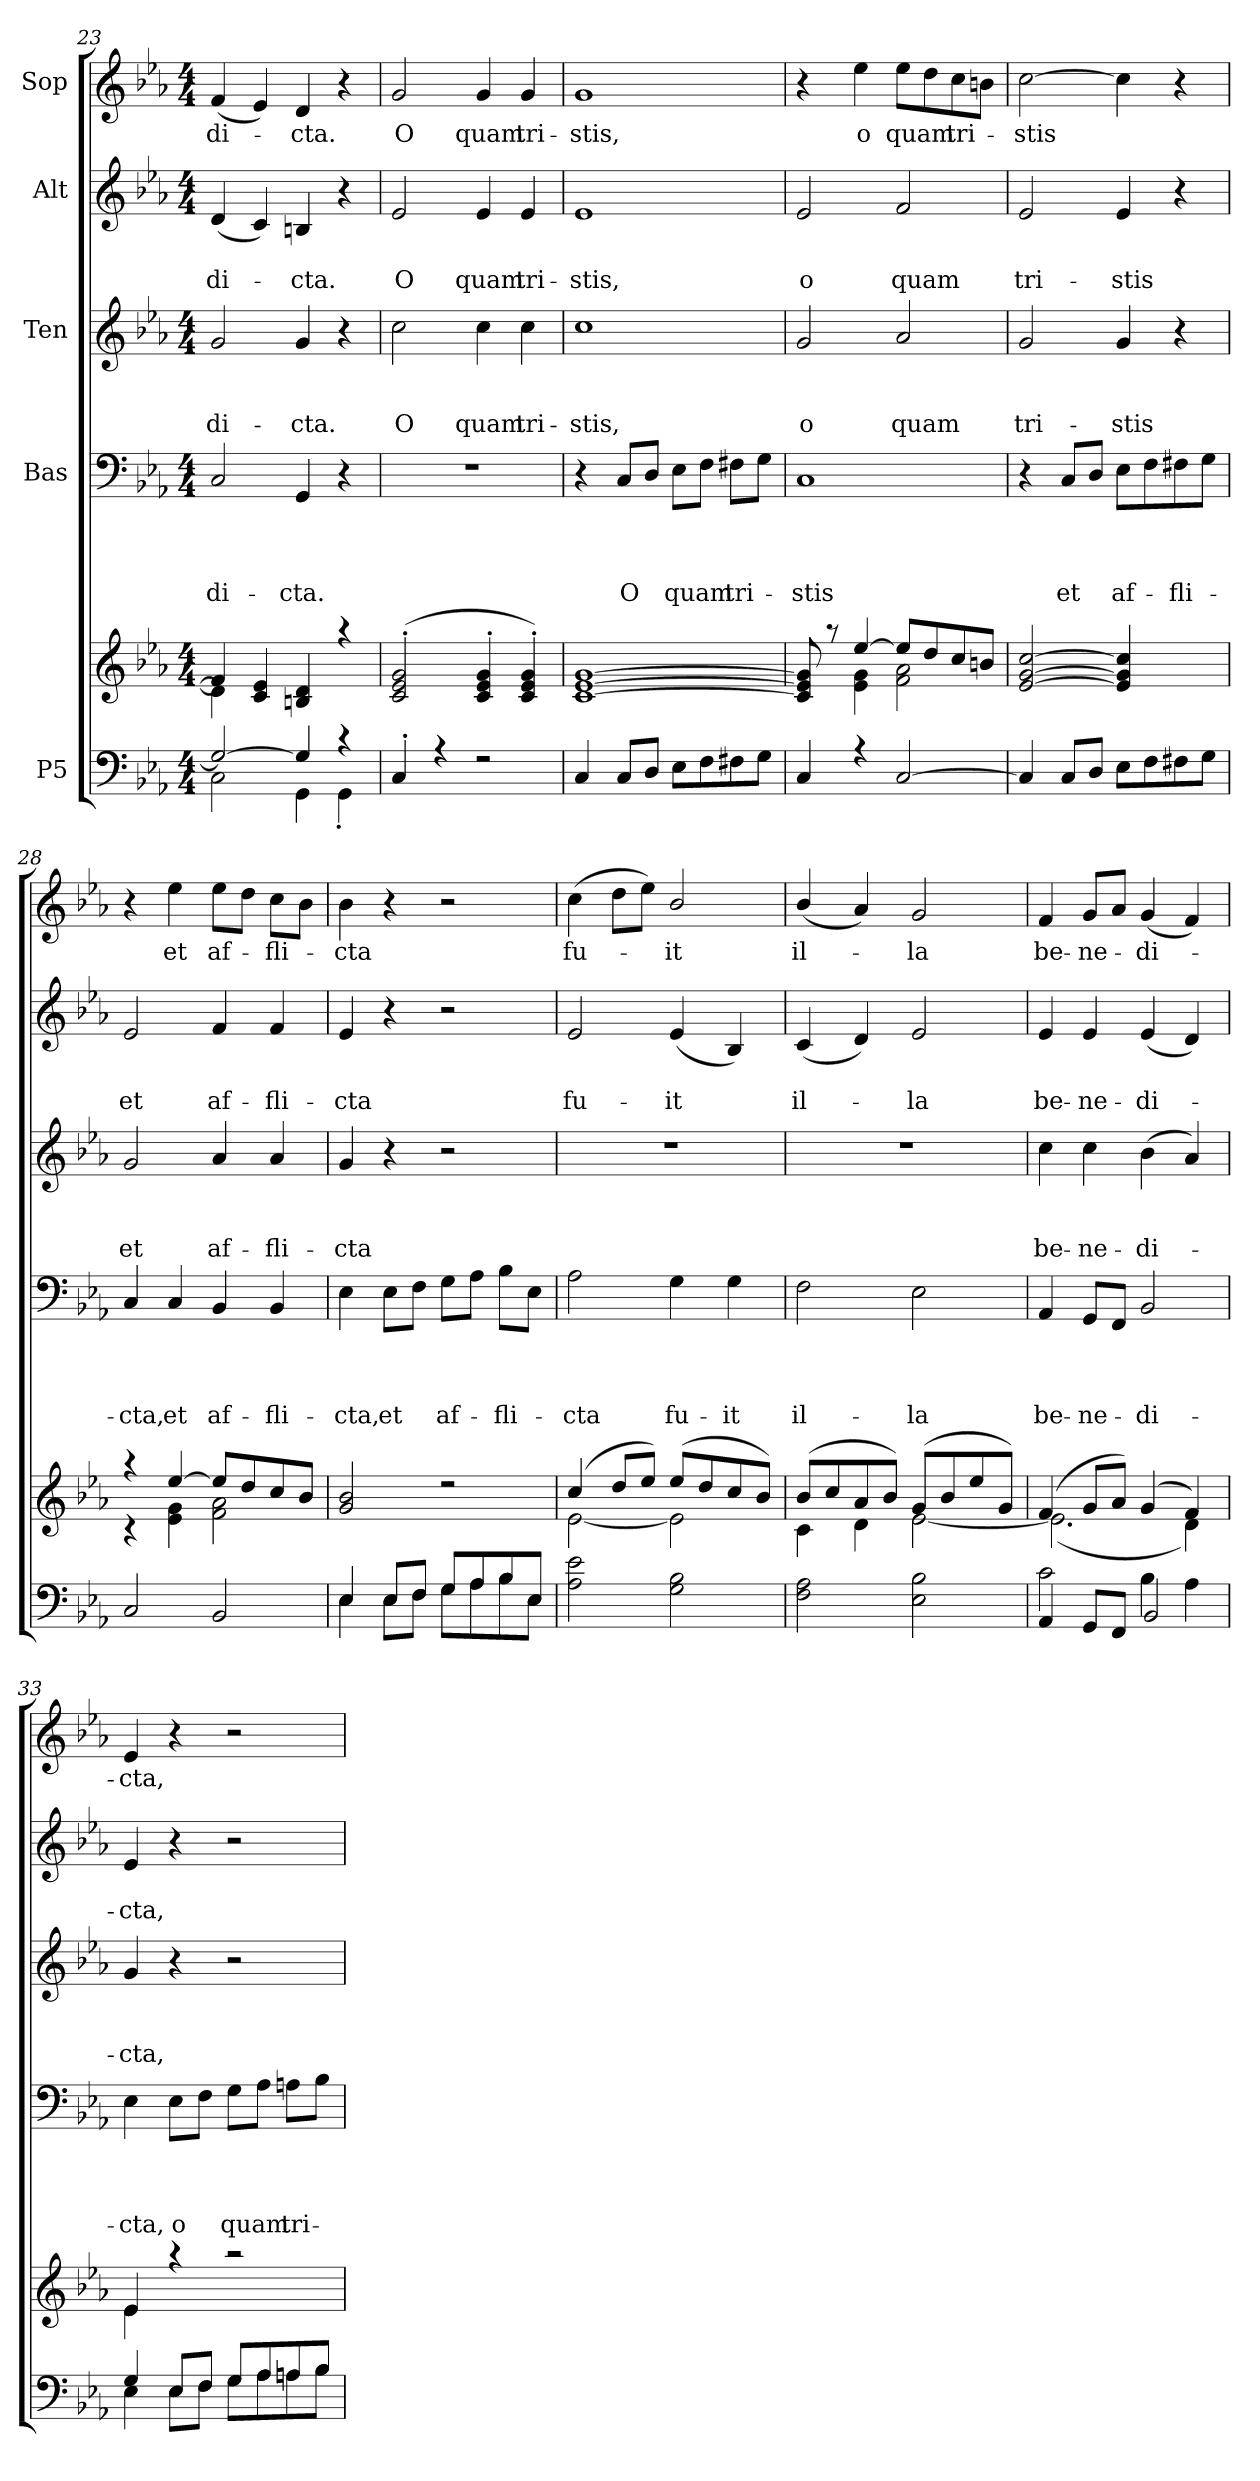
**kern	**kern	**kern	**text	**text	**text	**text	**kern	**text	**text	**text	**kern	**text	**text	**kern	**text
*part5	*part5	*part4	*part4	*part4	*part4	*part4	*part3	*part3	*part3	*part3	*part2	*part2	*part2	*part1	*part1
*staff6	*staff5	*staff4	*staff4	*staff4	*staff4	*staff4	*staff3	*staff3	*staff3	*staff3	*staff2	*staff2	*staff2	*staff1	*staff1
*I"P5	*	*I"Bas	*	*	*	*	*I"Ten	*	*	*	*I"Alt	*	*	*I"Sop	*
*clefF4	*clefG2	*clefF4	*	*	*	*	*clefG2	*	*	*	*clefG2	*	*	*clefG2	*
*k[b-e-a-]	*k[b-e-a-]	*k[b-e-a-]	*	*	*	*	*k[b-e-a-]	*	*	*	*k[b-e-a-]	*	*	*k[b-e-a-]	*
*E-:	*E-:	*E-:	*	*	*	*	*E-:	*	*	*	*E-:	*	*	*E-:	*
*M4/4	*M4/4	*M4/4	*	*	*	*	*M4/4	*	*	*	*M4/4	*	*	*M4/4	*
=23	=23	=23	=23	=23	=23	=23	=23	=23	=23	=23	=23	=23	=23	=23	=23
*^	*^	*	*	*	*	*	*	*	*	*	*	*	*	*	*
!	!	!	!	!	!	!	!	!LO:LY:b	!	!	!	!LO:LY:b	!	!	!LO:LY:b	!	!LO:LY:b
2G/_	2C\	4f/]	4d\]	2C/	.	.	.	-di-	2g/	.	.	-di-	(<4d/	.	-di-	(<4f/	-di-
.	.	4c/ 4e-/	2.ryy	.	.	.	.	.	.	.	.	.	4c/)	.	.	4e-/)	.
!	!	!	!	!	!	!	!	!LO:LY:b	!	!	!	!LO:LY:b	!	!	!LO:LY:b	!	!LO:LY:b
4G/]	4GG\	4Bn/ 4d/	.	4GG/	.	.	.	-cta.	4g/	.	.	-cta.	4Bn/	.	-cta.	4d/	-cta.
4rc	4GG'<\	4raa	.	4r	.	.	.	.	4r	.	.	.	4r	.	.	4r	.
=24	=24	=24	=24	=24	=24	=24	=24	=24	=24	=24	=24	=24	=24	=24	=24	=24	=24
!	!	!	!	!	!	!	!	!	!	!	!	!LO:LY:b	!	!	!LO:LY:b	!	!LO:LY:b
4C'>/	1ryy	(<2c/'> 2e-/'> 2g/'>	1ryy	1r	.	.	.	.	2cc\	.	.	O	2e-/	.	O	2g/	O
4r	.	.	.	.	.	.	.	.	.	.	.	.	.	.	.	.	.
!	!	!	!	!	!	!	!	!	!	!	!	!LO:LY:b	!	!	!LO:LY:b	!	!LO:LY:b
2r	.	4c/'> 4e-/'> 4g/'>	.	.	.	.	.	.	4cc\	.	.	quam	4e-/	.	quam	4g/	quam
!	!	!	!	!	!	!	!	!	!	!	!	!LO:LY:b	!	!	!LO:LY:b	!	!LO:LY:b
.	.	4c/'> 4e-/'> 4g/'>)	.	.	.	.	.	.	4cc\	.	.	tri-	4e-/	.	tri-	4g/	tri-
=25	=25	=25	=25	=25	=25	=25	=25	=25	=25	=25	=25	=25	=25	=25	=25	=25	=25
!	!	!	!	!	!	!	!	!	!	!	!	!LO:LY:b	!	!	!LO:LY:b	!	!LO:LY:b
4C/	1ryy	[<1c [>1e- [>1g	1ryy	4r	.	.	.	.	1cc	.	.	-stis,	1e-	.	-stis,	1g	-stis,
!	!	!	!	!	!	!	!	!LO:LY:b	!	!	!	!	!	!	!	!	!
8C/L	.	.	.	8C/L	.	.	.	O	.	.	.	.	.	.	.	.	.
8D/J	.	.	.	8D/J	.	.	.	.	.	.	.	.	.	.	.	.	.
!	!	!	!	!	!	!	!	!LO:LY:b	!	!	!	!	!	!	!	!	!
8E-\L	.	.	.	8E-\L	.	.	.	quam	.	.	.	.	.	.	.	.	.
8F\	.	.	.	8F\J	.	.	.	.	.	.	.	.	.	.	.	.	.
!	!	!	!	!	!	!	!	!LO:LY:b	!	!	!	!	!	!	!	!	!
8F#X\	.	.	.	8F#X\L	.	.	.	tri-	.	.	.	.	.	.	.	.	.
8G\J	.	.	.	8G\J	.	.	.	.	.	.	.	.	.	.	.	.	.
!!LO:LB:g=z
=26	=26	=26	=26	=26	=26	=26	=26	=26	=26	=26	=26	=26	=26	=26	=26	=26	=26
!	!	!	!	!	!	!	!	!LO:LY:b	!	!	!	!LO:LY:b	!	!	!LO:LY:b	!	!
4C/	1ryy	8c/] 8e-/] 8g/]	4ryy	1C	.	.	.	-stis	2g/	.	.	o	2e-/	.	o	4r	.
.	.	8raa	.	.	.	.	.	.	.	.	.	.	.	.	.	.	.
!	!	!	!	!	!	!	!	!	!	!	!	!	!	!	!	!	!LO:LY:b
4r	.	[>4ee-/	4e-\ 4g\	.	.	.	.	.	.	.	.	.	.	.	.	4ee-\	o
!	!	!	!	!	!	!	!	!	!	!	!	!LO:LY:b	!	!	!LO:LY:b	!	!LO:LY:b
[>2C/	.	8ee-/L]	2f\ 2a-\	.	.	.	.	.	2a-/	.	.	quam	2f/	.	quam	8ee-\L	quam
.	.	8dd/	.	.	.	.	.	.	.	.	.	.	.	.	.	8dd\	.
!	!	!	!	!	!	!	!	!	!	!	!	!	!	!	!	!	!LO:LY:b
.	.	8cc/	.	.	.	.	.	.	.	.	.	.	.	.	.	8cc\	tri-
.	.	8bn/J	.	.	.	.	.	.	.	.	.	.	.	.	.	8bn\J	.
=27	=27	=27	=27	=27	=27	=27	=27	=27	=27	=27	=27	=27	=27	=27	=27	=27	=27
!	!	!	!	!	!	!	!	!	!	!	!	!LO:LY:b	!	!	!LO:LY:b	!	!LO:LY:b
4C/]	1ryy	[<2e-/ [<2g/ [>2cc/	1ryy	4r	.	.	.	.	2g/	.	.	tri-	2e-/	.	tri-	[>2cc\	-stis
!	!	!	!	!	!	!	!	!LO:LY:b	!	!	!	!	!	!	!	!	!
8C/L	.	.	.	8C/L	.	.	.	et	.	.	.	.	.	.	.	.	.
8D/J	.	.	.	8D/J	.	.	.	.	.	.	.	.	.	.	.	.	.
!	!	!	!	!	!	!	!	!LO:LY:b	!	!	!	!LO:LY:b	!	!	!LO:LY:b	!	!
8E-\L	.	4e-/] 4g/] 4cc/]	.	8E-\L	.	.	.	af-	4g/	.	.	-stis	4e-/	.	-stis	4cc\]	.
8F\	.	.	.	8F\	.	.	.	.	.	.	.	.	.	.	.	.	.
!	!	!	!	!	!	!	!	!LO:LY:b	!	!	!	!	!	!	!	!	!
8F#X\	.	4ryy	.	8F#X\	.	.	.	-fli-	4r	.	.	.	4r	.	.	4r	.
8G\J	.	.	.	8G\J	.	.	.	.	.	.	.	.	.	.	.	.	.
=28	=28	=28	=28	=28	=28	=28	=28	=28	=28	=28	=28	=28	=28	=28	=28	=28	=28
!	!	!	!	!	!	!	!	!LO:LY:b	!	!	!	!LO:LY:b	!	!	!LO:LY:b	!	!
2C/	1ryy	4raa	4rc	4C/	.	.	.	-cta,	2g/	.	.	et	2e-/	.	et	4r	.
!	!	!	!	!	!	!	!	!LO:LY:b	!	!	!	!	!	!	!	!	!LO:LY:b
.	.	[>4ee-/	4e-\ 4g\	4C/	.	.	.	et	.	.	.	.	.	.	.	4ee-\	et
!	!	!	!	!	!	!	!	!LO:LY:b	!	!	!	!LO:LY:b	!	!	!LO:LY:b	!	!LO:LY:b
2BB-/	.	8ee-/L]	2f\ 2a-\	4BB-/	.	.	.	af-	4a-/	.	.	af-	4f/	.	af-	8ee-\L	af-
.	.	8dd/	.	.	.	.	.	.	.	.	.	.	.	.	.	8dd\J	.
!	!	!	!	!	!	!	!	!LO:LY:b	!	!	!	!LO:LY:b	!	!	!LO:LY:b	!	!LO:LY:b
.	.	8cc/	.	4BB-/	.	.	.	-fli-	4a-/	.	.	-fli-	4f/	.	-fli-	8cc\L	-fli-
.	.	8b-/J	.	.	.	.	.	.	.	.	.	.	.	.	.	8b-\J	.
=29	=29	=29	=29	=29	=29	=29	=29	=29	=29	=29	=29	=29	=29	=29	=29	=29	=29
!	!	!	!	!	!	!	!	!LO:LY:b	!	!	!	!LO:LY:b	!	!	!LO:LY:b	!	!LO:LY:b
4E-/	4E-\	2g/ 2b-/	1ryy	4E-\	.	.	.	-cta,	4g/	.	.	-cta	4e-/	.	-cta	4b-\	-cta
!	!	!	!	!	!	!	!	!LO:LY:b	!	!	!	!	!	!	!	!	!
8E-/L	8E-\L	.	.	8E-\L	.	.	.	et	4r	.	.	.	4r	.	.	4r	.
8F/J	8F\J	.	.	8F\J	.	.	.	.	.	.	.	.	.	.	.	.	.
!	!	!	!	!	!	!	!	!LO:LY:b	!	!	!	!	!	!	!	!	!
8G/L	8G\L	2r	.	8G\L	.	.	.	af-	2r	.	.	.	2r	.	.	2r	.
8A-/	8A-\	.	.	8A-\J	.	.	.	.	.	.	.	.	.	.	.	.	.
!	!	!	!	!	!	!	!	!LO:LY:b	!	!	!	!	!	!	!	!	!
8B-/	8B-\	.	.	8B-\L	.	.	.	-fli-	.	.	.	.	.	.	.	.	.
8E-/J	8E-\J	.	.	8E-\J	.	.	.	.	.	.	.	.	.	.	.	.	.
=30	=30	=30	=30	=30	=30	=30	=30	=30	=30	=30	=30	=30	=30	=30	=30	=30	=30
!	!	!	!	!	!	!	!	!LO:LY:b	!	!	!	!	!	!	!LO:LY:b	!	!LO:LY:b
2A-\ 2e-\	1ryy	(>4cc/	[<2e-\	2A-\	.	.	.	-cta	1r	.	.	.	2e-/	.	fu-	(>4cc\	fu-
.	.	8dd/L	.	.	.	.	.	.	.	.	.	.	.	.	.	8dd\L	.
.	.	8ee-/J)	.	.	.	.	.	.	.	.	.	.	.	.	.	8ee-\J)	.
!	!	!	!	!	!	!	!	!LO:LY:b	!	!	!	!	!	!	!LO:LY:b	!	!LO:LY:b
2G\ 2B-\	.	(>8ee-/L	2e-\]	4G\	.	.	.	fu-	.	.	.	.	(<4e-/	.	-it	2b-/	-it
.	.	8dd/	.	.	.	.	.	.	.	.	.	.	.	.	.	.	.
!	!	!	!	!	!	!	!	!LO:LY:b	!	!	!	!	!	!	!	!	!
.	.	8cc/	.	4G\	.	.	.	-it	.	.	.	.	4B-/)	.	.	.	.
.	.	8b-/J)	.	.	.	.	.	.	.	.	.	.	.	.	.	.	.
=31	=31	=31	=31	=31	=31	=31	=31	=31	=31	=31	=31	=31	=31	=31	=31	=31	=31
!	!	!	!	!	!	!	!	!LO:LY:b	!	!	!	!	!	!	!LO:LY:b	!	!LO:LY:b
2F\ 2A-\	1ryy	(>8b-/L	4c\	2F\	.	.	.	il-	1r	.	.	.	(<4c/	.	il-	(<4b-/	il-
.	.	8cc/	.	.	.	.	.	.	.	.	.	.	.	.	.	.	.
.	.	8a-/	4d\	.	.	.	.	.	.	.	.	.	4d/)	.	.	4a-/)	.
.	.	8b-/J)	.	.	.	.	.	.	.	.	.	.	.	.	.	.	.
!	!	!	!	!	!	!	!	!LO:LY:b	!	!	!	!	!	!	!LO:LY:b	!	!LO:LY:b
2E-\ 2B-\	.	(>8g/L	[<2e-\	2E-\	.	.	.	-la	.	.	.	.	2e-/	.	-la	2g/	-la
.	.	8b-/	.	.	.	.	.	.	.	.	.	.	.	.	.	.	.
.	.	8ee-/	.	.	.	.	.	.	.	.	.	.	.	.	.	.	.
.	.	8g/J)	.	.	.	.	.	.	.	.	.	.	.	.	.	.	.
!!LO:PB:g=z
=32	=32	=32	=32	=32	=32	=32	=32	=32	=32	=32	=32	=32	=32	=32	=32	=32	=32
!	!	!	!	!	!	!	!	!LO:LY:b	!	!	!	!LO:LY:b	!	!	!LO:LY:b	!	!LO:LY:b
4AA-/	2c\	(>4f/	(<2.e-\]	4AA-/	.	.	.	be-	4cc\	.	.	be-	4e-/	.	be-	4f/	be-
!	!	!	!	!	!	!	!	!LO:LY:b	!	!	!	!LO:LY:b	!	!	!LO:LY:b	!	!LO:LY:b
8GG/L	.	8g/L	.	8GG/L	.	.	.	-ne-	4cc\	.	.	-ne-	4e-/	.	-ne-	8g/L	-ne-
8FF/J	.	8a-/J)	.	8FF/J	.	.	.	.	.	.	.	.	.	.	.	8a-/J	.
!	!	!	!	!	!	!	!	!LO:LY:b	!	!	!	!LO:LY:b	!	!	!LO:LY:b	!	!LO:LY:b
4B-\	2BB-/	(>4g/	.	2BB-/	.	.	.	-di-	(>4b-\	.	.	-di-	(<4e-/	.	-di-	(<4g/	-di-
4A-\	.	4f/)	4d\)	.	.	.	.	.	4a-/)	.	.	.	4d/)	.	.	4f/)	.
=33	=33	=33	=33	=33	=33	=33	=33	=33	=33	=33	=33	=33	=33	=33	=33	=33	=33
!	!	!	!	!	!	!	!	!LO:LY:b	!	!	!	!LO:LY:b	!	!	!LO:LY:b	!	!LO:LY:b
4G/	4E-\	4e-/	4e-\	4E-\	.	.	.	-cta,	4g/	.	.	-cta,	4e-/	.	-cta,	4e-/	-cta,
!	!	!	!	!	!	!	!	!LO:LY:b	!	!	!	!	!	!	!	!	!
8E-/L	8E-\L	4raa	2.ryy	8E-\L	.	.	.	o	4r	.	.	.	4r	.	.	4r	.
8F/J	8F\J	.	.	8F\J	.	.	.	.	.	.	.	.	.	.	.	.	.
!	!	!	!	!	!	!	!	!LO:LY:b	!	!	!	!	!	!	!	!	!
8G/L	8G\L	2raa	.	8G\L	.	.	.	quam	2r	.	.	.	2r	.	.	2r	.
8A-/	8A-\	.	.	8A-\J	.	.	.	.	.	.	.	.	.	.	.	.	.
!	!	!	!	!	!	!	!	!LO:LY:b	!	!	!	!	!	!	!	!	!
8An/	8An\	.	.	8An\L	.	.	.	tri-	.	.	.	.	.	.	.	.	.
8B-/J	8B-\J	.	.	8B-\J	.	.	.	.	.	.	.	.	.	.	.	.	.
*v	*v	*	*	*	*	*	*	*	*	*	*	*	*	*	*	*	*
*	*v	*v	*	*	*	*	*	*	*	*	*	*	*	*	*	*
=	=	=	=	=	=	=	=	=	=	=	=	=	=	=	=
*-	*-	*-	*-	*-	*-	*-	*-	*-	*-	*-	*-	*-	*-	*-	*-
